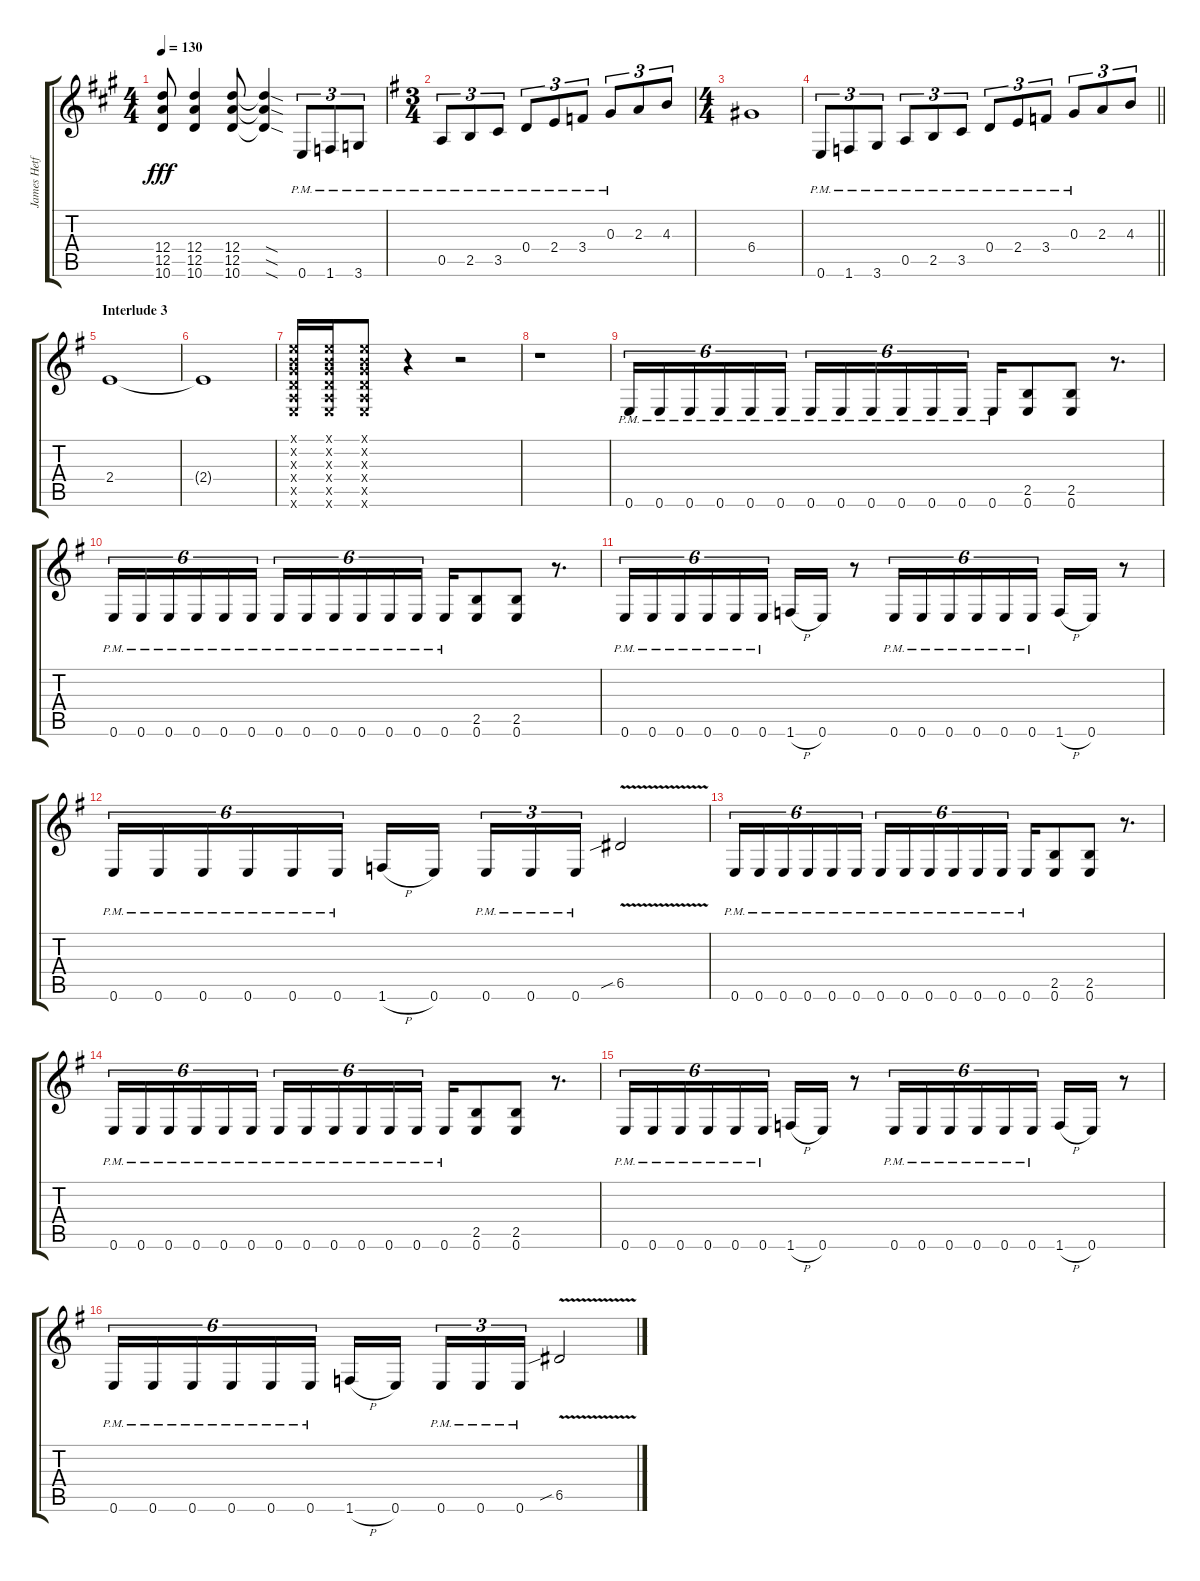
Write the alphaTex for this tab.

\track ("James Hetfield" "James Hetf") {instrument electricguitarclean}
\staff {score tabs}
\tuning (E4 B3 G3 D3 A2 E2) {hide}
\ts (4 4)
\tempo 130
\clef g2
\ks f#minor
(12.4 12.5 10.6).8{dy fff} (12.4 12.5 10.6).4 (12.4 12.5 10.6).8 (12.4{sod t} 12.5{sod t} 10.6{sod t}).4 0.6{pm}.8{tu (3 2)} 1.6{pm}.8{tu (3 2)} 3.6{pm}.8{tu (3 2)} |
\ts (3 4)
\ks eminor
0.5{pm}.8{tu (3 2)} 2.5{pm}.8{tu (3 2)} 3.5{pm}.8{tu (3 2)} 0.4{pm}.8{tu (3 2)} 2.4{pm}.8{tu (3 2)} 3.4{pm}.8{tu (3 2)} 0.3{pm}.8{tu (3 2)} 2.3.8{tu (3 2)} 4.3.8{tu (3 2)} |
\ts (4 4)
6.4.1 |
\barLineRight lightlight
0.6{pm}.8{tu (3 2)} 1.6{pm}.8{tu (3 2)} 3.6{pm}.8{tu (3 2)} 0.5{pm}.8{tu (3 2)} 2.5{pm}.8{tu (3 2)} 3.5{pm}.8{tu (3 2)} 0.4{pm}.8{tu (3 2)} 2.4{pm}.8{tu (3 2)} 3.4{pm}.8{tu (3 2)} 0.3{pm}.8{tu (3 2)} 2.3.8{tu (3 2)} 4.3.8{tu (3 2)} |
\section ("" "Interlude 3")
2.4.1 |
2.4{t}.1 |
(0.1{x} 0.2{x} 0.3{x} 0.4{x} 0.5{x} 0.6{x}).16 (0.1{x} 0.2{x} 0.3{x} 0.4{x} 0.5{x} 0.6{x}).16 (0.1{x} 0.2{x} 0.3{x} 0.4{x} 0.5{x} 0.6{x}).8 r.4 r.2 |
r.1 |
0.6{pm}.16{tu (6 4)} 0.6{pm}.16{tu (6 4)} 0.6{pm}.16{tu (6 4)} 0.6{pm}.16{tu (6 4)} 0.6{pm}.16{tu (6 4)} 0.6{pm}.16{tu (6 4)} 0.6{pm}.16{tu (6 4)} 0.6{pm}.16{tu (6 4)} 0.6{pm}.16{tu (6 4)} 0.6{pm}.16{tu (6 4)} 0.6{pm}.16{tu (6 4)} 0.6{pm}.16{tu (6 4)} 0.6{pm}.16 (2.5 0.6).8 (2.5 0.6).8 r.8{d} |
0.6{pm}.16{tu (6 4)} 0.6{pm}.16{tu (6 4)} 0.6{pm}.16{tu (6 4)} 0.6{pm}.16{tu (6 4)} 0.6{pm}.16{tu (6 4)} 0.6{pm}.16{tu (6 4)} 0.6{pm}.16{tu (6 4)} 0.6{pm}.16{tu (6 4)} 0.6{pm}.16{tu (6 4)} 0.6{pm}.16{tu (6 4)} 0.6{pm}.16{tu (6 4)} 0.6{pm}.16{tu (6 4)} 0.6{pm}.16 (2.5 0.6).8 (2.5 0.6).8 r.8{d} |
0.6{pm}.16{tu (6 4)} 0.6{pm}.16{tu (6 4)} 0.6{pm}.16{tu (6 4)} 0.6{pm}.16{tu (6 4)} 0.6{pm}.16{tu (6 4)} 0.6{pm}.16{tu (6 4)} 1.6{h}.16 0.6.16 r.8 0.6{pm}.16{tu (6 4)} 0.6{pm}.16{tu (6 4)} 0.6{pm}.16{tu (6 4)} 0.6{pm}.16{tu (6 4)} 0.6{pm}.16{tu (6 4)} 0.6{pm}.16{tu (6 4)} 1.6{h}.16 0.6.16 r.8 |
0.6{pm}.16{tu (6 4)} 0.6{pm}.16{tu (6 4)} 0.6{pm}.16{tu (6 4)} 0.6{pm}.16{tu (6 4)} 0.6{pm}.16{tu (6 4)} 0.6{pm}.16{tu (6 4)} 1.6{h}.16 0.6.16{beam splitsecondary} 0.6{pm}.16{tu (3 2)} 0.6{pm}.16{tu (3 2)} 0.6{pm}.16{tu (3 2)} 6.5{v sib}.2 |
0.6{pm}.16{tu (6 4)} 0.6{pm}.16{tu (6 4)} 0.6{pm}.16{tu (6 4)} 0.6{pm}.16{tu (6 4)} 0.6{pm}.16{tu (6 4)} 0.6{pm}.16{tu (6 4)} 0.6{pm}.16{tu (6 4)} 0.6{pm}.16{tu (6 4)} 0.6{pm}.16{tu (6 4)} 0.6{pm}.16{tu (6 4)} 0.6{pm}.16{tu (6 4)} 0.6{pm}.16{tu (6 4)} 0.6{pm}.16 (2.5 0.6).8 (2.5 0.6).8 r.8{d} |
0.6{pm}.16{tu (6 4)} 0.6{pm}.16{tu (6 4)} 0.6{pm}.16{tu (6 4)} 0.6{pm}.16{tu (6 4)} 0.6{pm}.16{tu (6 4)} 0.6{pm}.16{tu (6 4)} 0.6{pm}.16{tu (6 4)} 0.6{pm}.16{tu (6 4)} 0.6{pm}.16{tu (6 4)} 0.6{pm}.16{tu (6 4)} 0.6{pm}.16{tu (6 4)} 0.6{pm}.16{tu (6 4)} 0.6{pm}.16 (2.5 0.6).8 (2.5 0.6).8 r.8{d} |
0.6{pm}.16{tu (6 4)} 0.6{pm}.16{tu (6 4)} 0.6{pm}.16{tu (6 4)} 0.6{pm}.16{tu (6 4)} 0.6{pm}.16{tu (6 4)} 0.6{pm}.16{tu (6 4)} 1.6{h}.16 0.6.16 r.8 0.6{pm}.16{tu (6 4)} 0.6{pm}.16{tu (6 4)} 0.6{pm}.16{tu (6 4)} 0.6{pm}.16{tu (6 4)} 0.6{pm}.16{tu (6 4)} 0.6{pm}.16{tu (6 4)} 1.6{h}.16 0.6.16 r.8 |
0.6{pm}.16{tu (6 4)} 0.6{pm}.16{tu (6 4)} 0.6{pm}.16{tu (6 4)} 0.6{pm}.16{tu (6 4)} 0.6{pm}.16{tu (6 4)} 0.6{pm}.16{tu (6 4)} 1.6{h}.16 0.6.16{beam splitsecondary} 0.6{pm}.16{tu (3 2)} 0.6{pm}.16{tu (3 2)} 0.6{pm}.16{tu (3 2)} 6.5{v sib}.2
